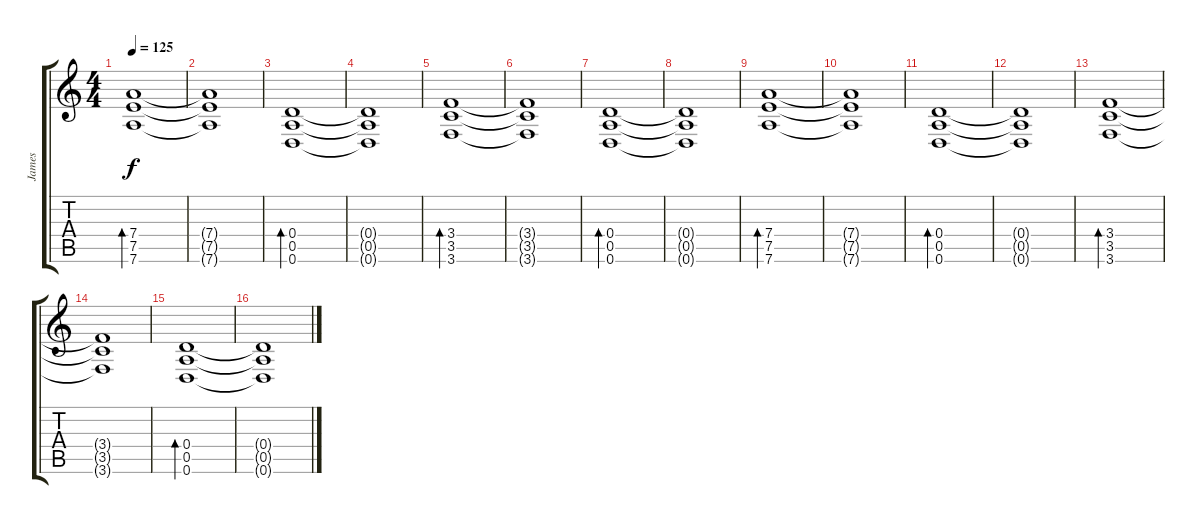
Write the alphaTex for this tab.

\track ("James" "James") {instrument electricguitarjazz}
\staff {score tabs}
\tuning (E4 B3 G3 D3 A2 D2) {hide}
\ts (4 4)
\tempo 125
\clef g2
\ks c
(7.4 7.5 7.6).1{bd 120 dy f volume 9 instrument overdrivenguitar} |
(7.4{t} 7.5{t} 7.6{t}).1 |
(0.4 0.5 0.6).1{bd 120} |
(0.4{t} 0.5{t} 0.6{t}).1 |
(3.4 3.5 3.6).1{bd 120} |
(3.4{t} 3.5{t} 3.6{t}).1 |
(0.4 0.5 0.6).1{bd 120} |
(0.4{t} 0.5{t} 0.6{t}).1 |
(7.4 7.5 7.6).1{bd 120} |
(7.4{t} 7.5{t} 7.6{t}).1 |
(0.4 0.5 0.6).1{bd 120} |
(0.4{t} 0.5{t} 0.6{t}).1 |
(3.4 3.5 3.6).1{bd 120} |
(3.4{t} 3.5{t} 3.6{t}).1 |
(0.4 0.5 0.6).1{bd 120} |
(0.4{t} 0.5{t} 0.6{t}).1
